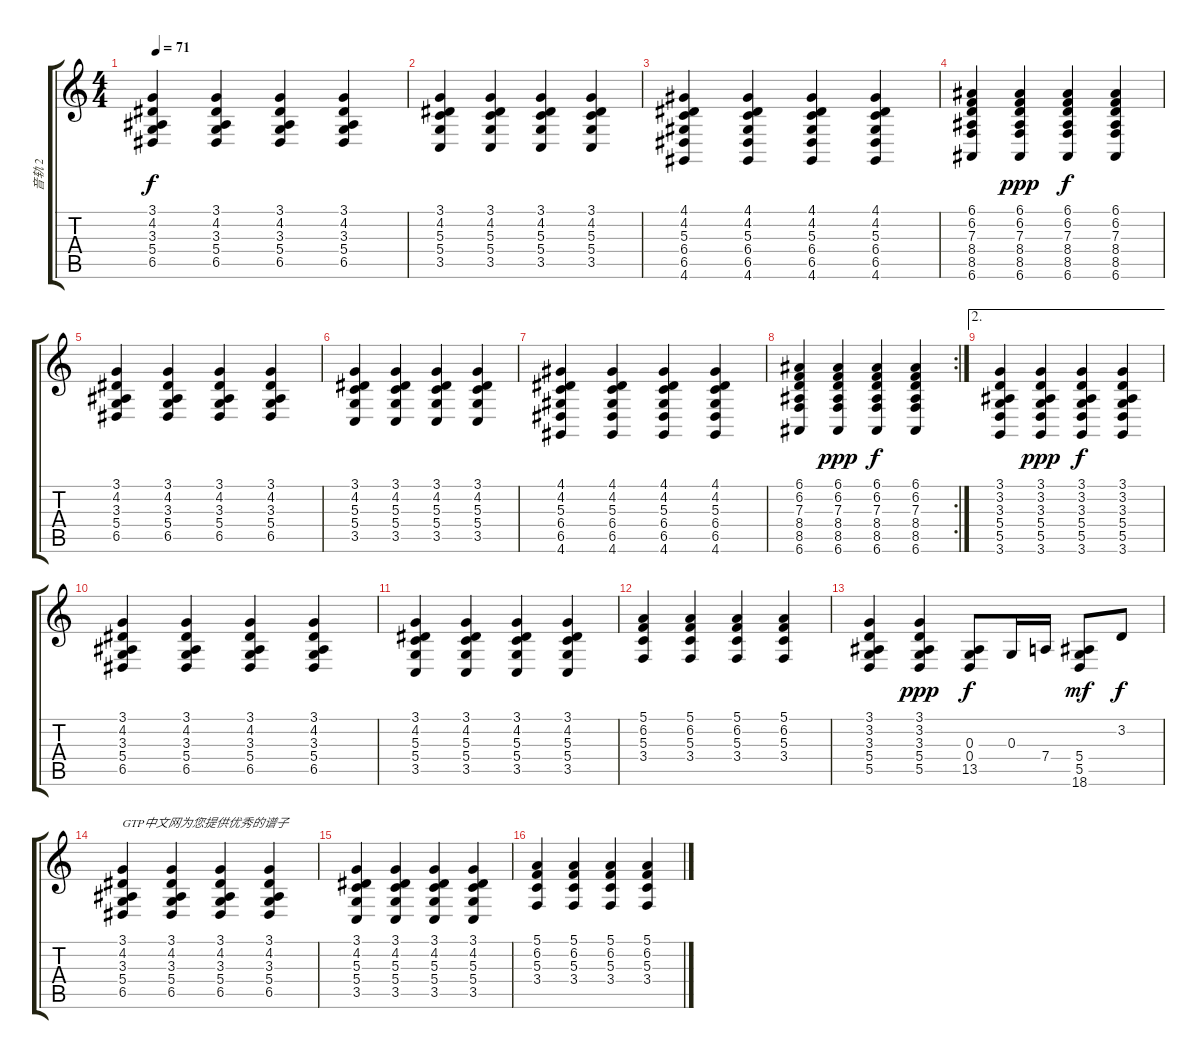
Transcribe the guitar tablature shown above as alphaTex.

\track ("音轨 2" "音轨 2") {instrument honkytonkpiano}
\staff {score tabs}
\tuning (E4 B3 G3 D3 A2 E2) {hide}
\ts (4 4)
\tempo 71
\clef g2
\ks c
(3.1 4.2 3.3 5.4 6.5).4{dy f} (3.1 4.2 3.3 5.4 6.5).4 (3.1 4.2 3.3 5.4 6.5).4 (3.1 4.2 3.3 5.4 6.5).4 |
(3.1 4.2 5.3 5.4 3.5).4 (3.1 4.2 5.3 5.4 3.5).4 (3.1 4.2 5.3 5.4 3.5).4 (3.1 4.2 5.3 5.4 3.5).4 |
(4.1 4.2 5.3 6.4 6.5 4.6).4 (4.1 4.2 5.3 6.4 6.5 4.6).4 (4.1 4.2 5.3 6.4 6.5 4.6).4 (4.1 4.2 5.3 6.4 6.5 4.6).4 |
(6.1 6.2 7.3 8.4 8.5 6.6).4 (6.1 6.2 7.3 8.4 8.5 6.6).4{dy ppp} (6.1 6.2 7.3 8.4 8.5 6.6).4{dy f} (6.1 6.2 7.3 8.4 8.5 6.6).4 |
(3.1 4.2 3.3 5.4 6.5).4 (3.1 4.2 3.3 5.4 6.5).4 (3.1 4.2 3.3 5.4 6.5).4 (3.1 4.2 3.3 5.4 6.5).4 |
(3.1 4.2 5.3 5.4 3.5).4 (3.1 4.2 5.3 5.4 3.5).4 (3.1 4.2 5.3 5.4 3.5).4 (3.1 4.2 5.3 5.4 3.5).4 |
(4.1 4.2 5.3 6.4 6.5 4.6).4 (4.1 4.2 5.3 6.4 6.5 4.6).4 (4.1 4.2 5.3 6.4 6.5 4.6).4 (4.1 4.2 5.3 6.4 6.5 4.6).4 |
\rc 2
(6.1 6.2 7.3 8.4 8.5 6.6).4 (6.1 6.2 7.3 8.4 8.5 6.6).4{dy ppp} (6.1 6.2 7.3 8.4 8.5 6.6).4{dy f} (6.1 6.2 7.3 8.4 8.5 6.6).4 |
\ae 2
(3.1 3.2 3.3 5.4 5.5 3.6).4 (3.1 3.2 3.3 5.4 5.5 3.6).4{dy ppp} (3.1 3.2 3.3 5.4 5.5 3.6).4{dy f} (3.1 3.2 3.3 5.4 5.5 3.6).4 |
(3.1 4.2 3.3 5.4 6.5).4 (3.1 4.2 3.3 5.4 6.5).4 (3.1 4.2 3.3 5.4 6.5).4 (3.1 4.2 3.3 5.4 6.5).4 |
(3.1 4.2 5.3 5.4 3.5).4 (3.1 4.2 5.3 5.4 3.5).4 (3.1 4.2 5.3 5.4 3.5).4 (3.1 4.2 5.3 5.4 3.5).4 |
(5.1 6.2 5.3 3.4).4 (5.1 6.2 5.3 3.4).4 (5.1 6.2 5.3 3.4).4 (5.1 6.2 5.3 3.4).4 |
(3.1 3.2 3.3 5.4 5.5).4 (3.1 3.2 3.3 5.4 5.5).4{dy ppp} (0.3 0.4 13.5).8{dy f} 0.3.16 7.4.16 (5.4 5.5 18.6).8{dy mf} 3.2.8{dy f} |
(3.1 4.2 3.3 5.4 6.5).4{txt "GTP中文网为您提供优秀的谱子"} (3.1 4.2 3.3 5.4 6.5).4 (3.1 4.2 3.3 5.4 6.5).4 (3.1 4.2 3.3 5.4 6.5).4 |
(3.1 4.2 5.3 5.4 3.5).4 (3.1 4.2 5.3 5.4 3.5).4 (3.1 4.2 5.3 5.4 3.5).4 (3.1 4.2 5.3 5.4 3.5).4 |
(5.1 6.2 5.3 3.4).4 (5.1 6.2 5.3 3.4).4 (5.1 6.2 5.3 3.4).4 (5.1 6.2 5.3 3.4).4
